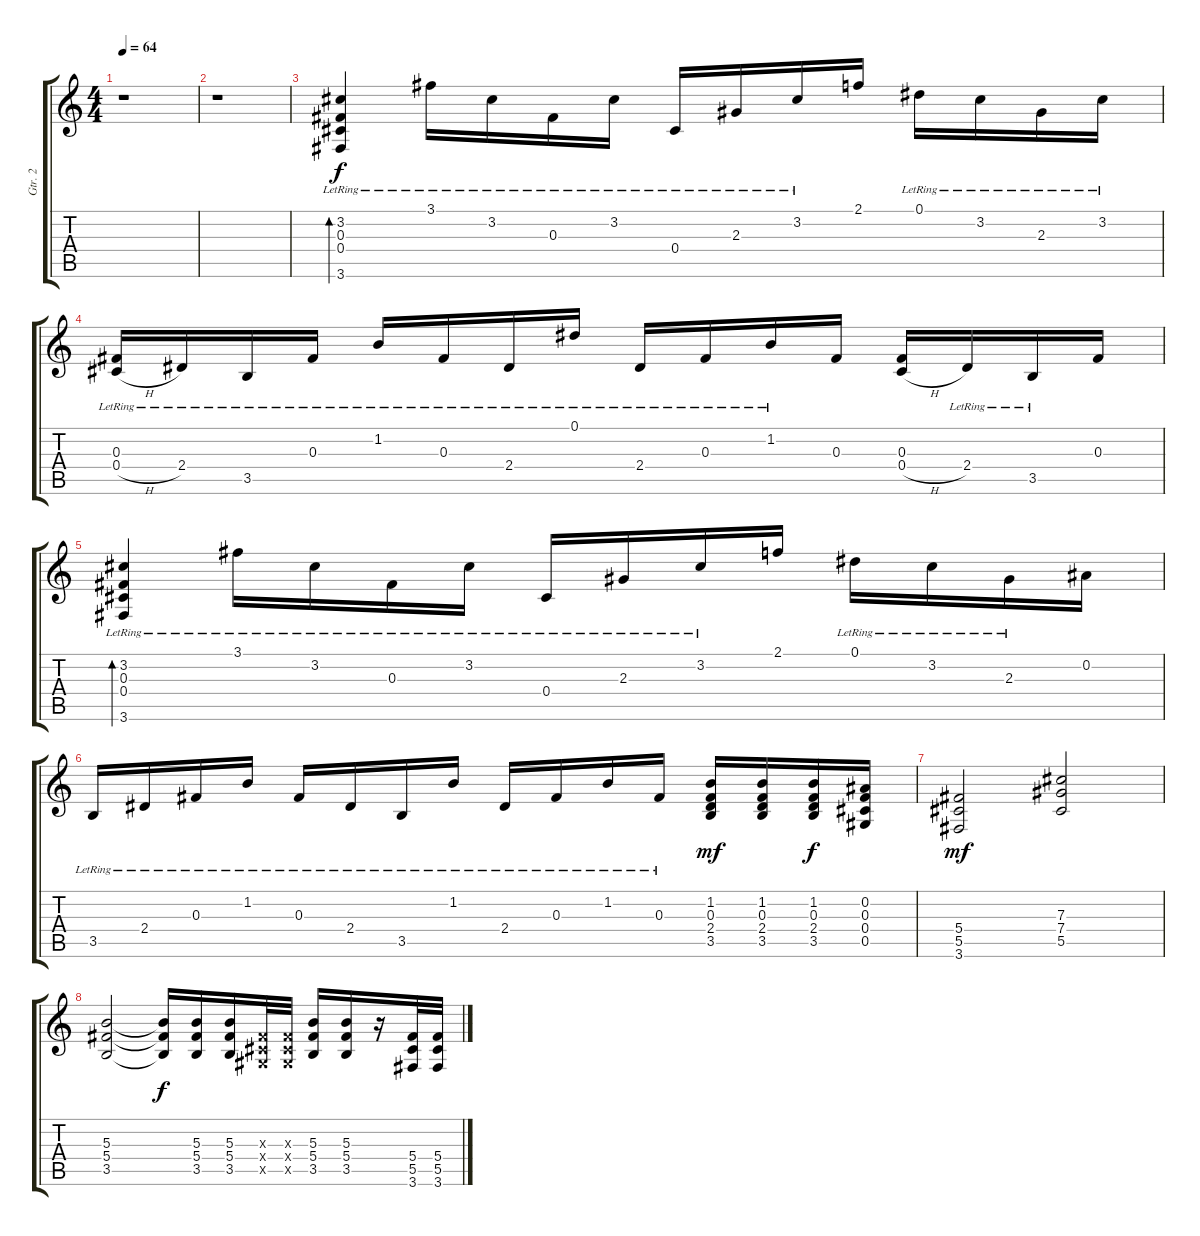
\track ("Gtr. 2" "Gtr. 2") {instrument distortionguitar}
\staff {score tabs}
\tuning (Eb4 Bb3 Gb3 Db3 Ab2 Eb2) {hide}
\ts (4 4)
\tempo 64
\clef g2
\ks c
r.1{dy f instrument distortionguitar} |
r.1 |
(3.2{lr} 0.3{lr} 0.4{lr} 3.6{lr}).4{bd 120 volume 8 instrument electricguitarjazz} 3.1{lr}.16 3.2{lr}.16 0.3{lr}.16 3.2{lr}.16 0.4{lr}.16 2.3{lr}.16 3.2{lr}.16 2.1.16 0.1{lr}.16 3.2{lr}.16 2.3{lr}.16 3.2{lr}.16 |
(0.3{lr} 0.4{h}).16 2.4{lr}.16 3.5{lr}.16 0.3{lr}.16 1.2{lr}.16 0.3{lr}.16 2.4{lr}.16 0.1{lr}.16 2.4{lr}.16 0.3{lr}.16 1.2{lr}.16 0.3.16 (0.3 0.4{h}).16 2.4{lr}.16 3.5{lr}.16 0.3.16 |
(3.2{lr} 0.3{lr} 0.4{lr} 3.6{lr}).4{bd 120} 3.1{lr}.16 3.2{lr}.16 0.3{lr}.16 3.2{lr}.16 0.4{lr}.16 2.3{lr}.16 3.2{lr}.16 2.1.16 0.1{lr}.16 3.2{lr}.16 2.3{lr}.16 0.2.16 |
3.5{lr}.16 2.4{lr}.16 0.3{lr}.16 1.2{lr}.16 0.3{lr}.16 2.4{lr}.16 3.5{lr}.16 1.2{lr}.16 2.4{lr}.16 0.3{lr}.16 1.2{lr}.16 0.3{lr}.16 (1.2 0.3 2.4 3.5).16{dy mf instrument distortionguitar} (1.2 0.3 2.4 3.5).16 (1.2 0.3 2.4 3.5).16{dy f} (0.2 0.3 0.4 0.5).16 |
(5.4 5.5 3.6).2{dy mf volume 16} (7.3 7.4 5.5).2 |
(5.3 5.4 3.5).2 (5.3{t} 5.4{t} 3.5{t}).16{dy f} (5.3 5.4 3.5).16 (5.3 5.4 3.5).16 (0.3{x} 0.4{x} 0.5{x}).32 (0.3{x} 0.4{x} 0.5{x}).32 (5.3 5.4 3.5).16 (5.3 5.4 3.5).16 r.16 (5.4 5.5 3.6).32 (5.4 5.5 3.6).32
